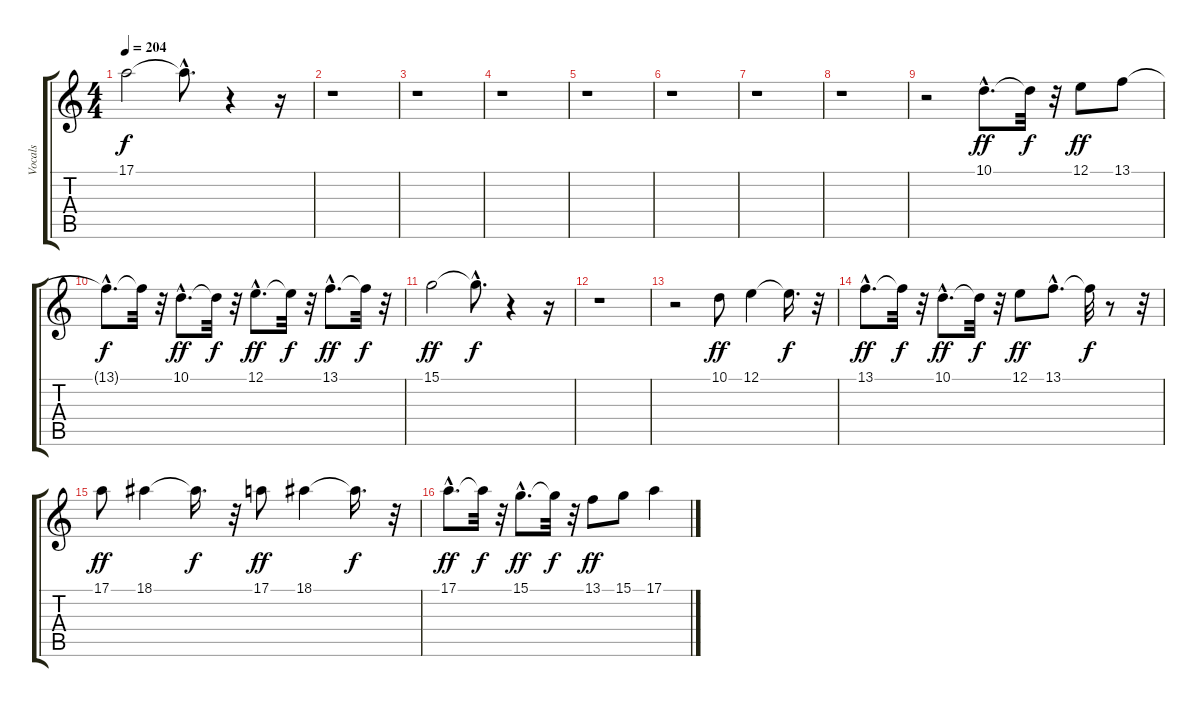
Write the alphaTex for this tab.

\track ("Vocals" "Vocals") {instrument synthvoice}
\staff {score tabs}
\tuning (E4 B3 G3 D3 A2 E2) {hide}
\ts (4 4)
\tempo 204
\clef g2
\ks c
17.1{t}.2{dy f} 17.1{hac t}.8{d} r.4 r.16 |
r.1 |
r.1 |
r.1 |
r.1 |
r.1 |
r.1 |
r.1 |
r.2 10.1{hac}.8{d dy ff} 10.1{t}.32{dy f} r.32 12.1.8{dy ff} 13.1.8 |
13.1{hac t}.8{d dy f} 13.1{t}.32 r.32 10.1{hac}.8{d dy ff} 10.1{t}.32{dy f} r.32 12.1{hac}.8{d dy ff} 12.1{t}.32{dy f} r.32 13.1{hac}.8{d dy ff} 13.1{t}.32{dy f} r.32 |
15.1.2{dy ff} 15.1{hac t}.8{d dy f} r.4 r.16 |
r.1 |
r.2 10.1.8{dy ff} 12.1.4 12.1{t}.16{d dy f} r.32 |
13.1{hac}.8{d dy ff} 13.1{t}.32{dy f} r.32 10.1{hac}.8{d dy ff} 10.1{t}.32{dy f} r.32 12.1.8{dy ff} 13.1{hac}.8{d} 13.1{t}.32{dy f} r.8 r.32 |
17.1.8{dy ff} 18.1.4 18.1{t}.16{d dy f} r.32 17.1.8{dy ff} 18.1.4 18.1{t}.16{d dy f} r.32 |
17.1{hac}.8{d dy ff} 17.1{t}.32{dy f} r.32 15.1{hac}.8{d dy ff} 15.1{t}.32{dy f} r.32 13.1.8{dy ff} 15.1.8 17.1.4
